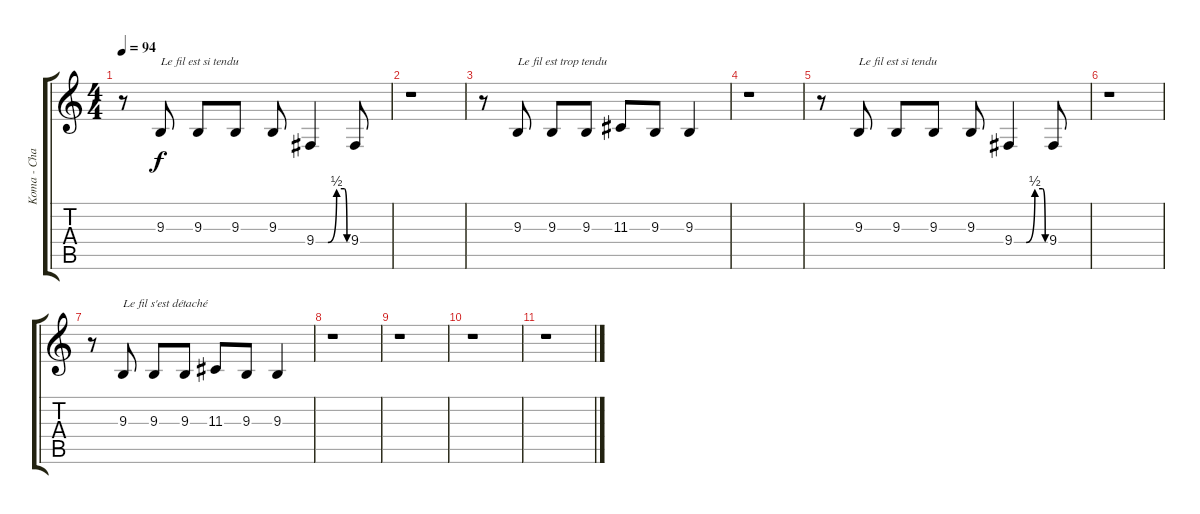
\track ("Koma - Chant" "Koma - Cha") {instrument cello}
\staff {score tabs}
\tuning (B3 Gb3 D3 A2 E2 B1) {hide}
\ts (4 4)
\tempo 94
\clef g2
\ks c
r.8{dy f volume 16 balance 8 instrument cello} 9.3.8{txt "Le fil est si tendu"} 9.3.8 9.3.8 9.3.8 9.4{be (custom 0 0 23 0 40 2 55 2 60 0)}.4 9.4.8 |
r.1 |
r.8 9.3.8{txt "Le fil est trop tendu"} 9.3.8 9.3.8 11.3.8 9.3.8 9.3.4 |
r.1 |
r.8 9.3.8{txt "Le fil est si tendu"} 9.3.8 9.3.8 9.3.8 9.4{be (custom 0 0 23 0 40 2 55 2 60 0)}.4 9.4.8 |
r.1 |
r.8 9.3.8{txt "Le fil s'est détaché"} 9.3.8 9.3.8 11.3.8 9.3.8 9.3.4 |
r.1 |
r.1 |
r.1 |
r.1
